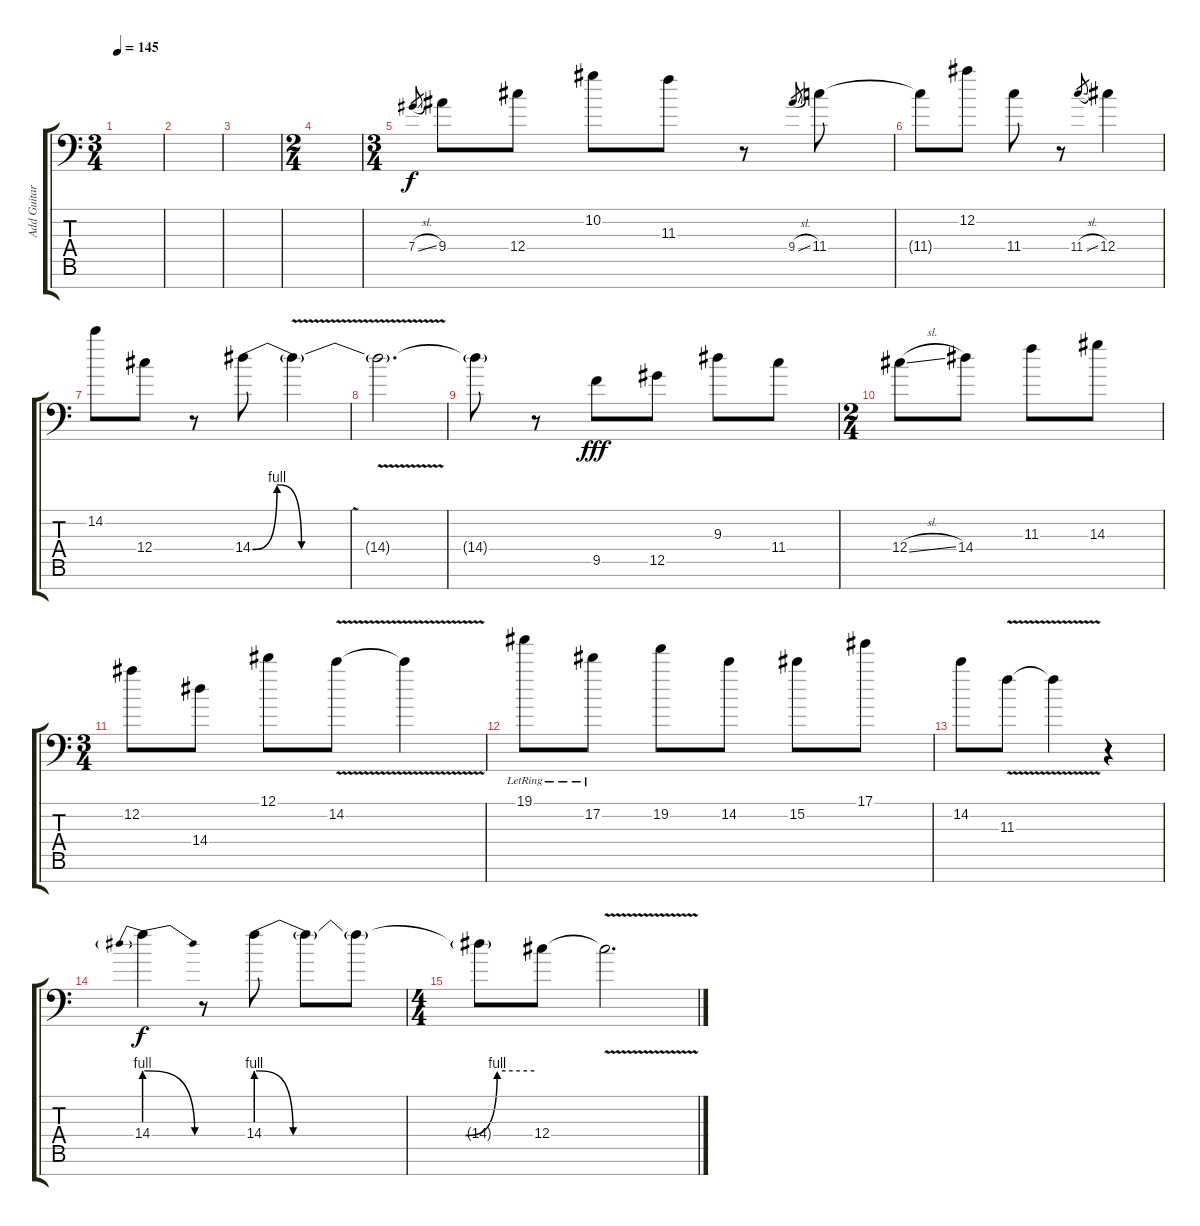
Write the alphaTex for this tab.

\track ("Add Guitare" "Add Guitar") {instrument distortionguitar}
\staff {score tabs}
\tuning (Eb4 Bb3 Gb3 Db3 Ab2 Eb2 Bb1) {hide}
\ts (3 4)
\tempo 145
\clef f4
\ks c
|
|
|
\ts (2 4)
|
\ts (3 4)
7.4{sl}.8{gr} 9.4.8{volume 9 balance 0} 12.4.8 10.2.8 11.3.8 r.8 9.4{sl}.8{gr} 11.4.8 |
11.4{t}.8 12.2.8 11.4.8 r.8 11.4{sl}.8{gr} 12.4.4 |
14.2.8 12.4.8 r.8 14.4{be (custom 0 0 15 4 30 0 60 0)}.8 14.4{v t}.4 |
14.4{t}.2{d} |
14.4{t}.8 r.8{volume 14 balance 8} 9.5.8{dy fff} 12.5.8 9.3.8 11.4.8 |
\ts (2 4)
12.4{sl}.8 14.4.8 11.3.8 14.3.8 |
\ts (3 4)
12.2.8 14.4.8 12.1.8 14.2{v}.8 14.2{t}.4 |
19.1{lr}.8 17.2{lr}.8 19.2.8 14.2.8 15.2.8 17.1.8 |
14.2.8 11.3{v}.8 11.3{t}.4 r.4 |
14.4{be (prebendrelease 0 4 60 0)}.4{dy f volume 9 balance 0} r.8 14.4{be (custom 0 4 8 0 45 0 52 4 60 4)}.8 14.4{t}.8 14.4{t}.8 |
\ts (4 4)
14.4{t}.8 12.4.8 12.4{v t}.2{d}
